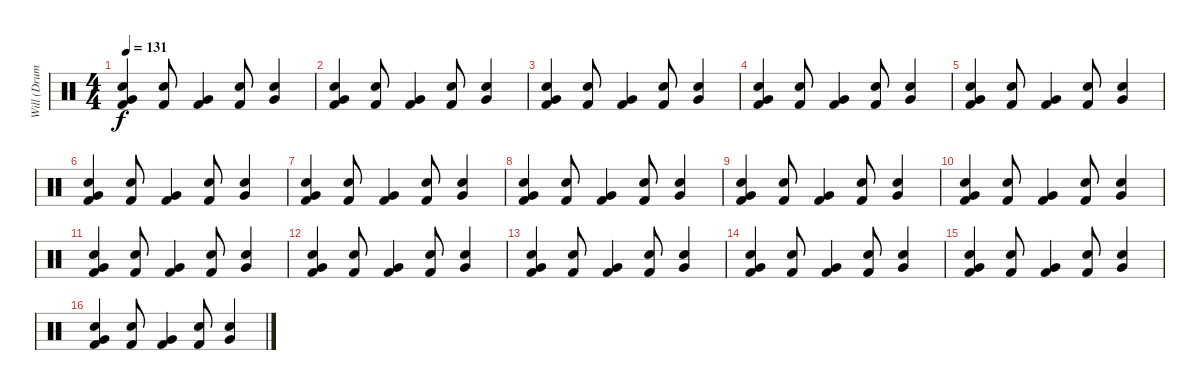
\track ("Will (Drums)" "Will (Drum") {instrument percussion}
\staff {score}
\articulation defaults
\ts (4 4)
\tempo 131
\clef neutral
\ks c
("Kick (hit) 2" "Snare (hit) 2" "Very Low Tom (hit)").4{dy f} ("Kick (hit) 2" "Snare (hit) 2").8 ("Kick (hit) 2" "Very Low Tom (hit)").4 ("Kick (hit) 2" "Snare (hit) 2").8 ("Snare (hit) 2" "Very Low Tom (hit)").4 |
("Kick (hit) 2" "Snare (hit) 2" "Very Low Tom (hit)").4 ("Kick (hit) 2" "Snare (hit) 2").8 ("Kick (hit) 2" "Very Low Tom (hit)").4 ("Kick (hit) 2" "Snare (hit) 2").8 ("Snare (hit) 2" "Very Low Tom (hit)").4 |
("Kick (hit) 2" "Snare (hit) 2" "Very Low Tom (hit)").4 ("Kick (hit) 2" "Snare (hit) 2").8 ("Kick (hit) 2" "Very Low Tom (hit)").4 ("Kick (hit) 2" "Snare (hit) 2").8 ("Snare (hit) 2" "Very Low Tom (hit)").4 |
("Kick (hit) 2" "Snare (hit) 2" "Very Low Tom (hit)").4 ("Kick (hit) 2" "Snare (hit) 2").8 ("Kick (hit) 2" "Very Low Tom (hit)").4 ("Kick (hit) 2" "Snare (hit) 2").8 ("Snare (hit) 2" "Very Low Tom (hit)").4 |
("Kick (hit) 2" "Snare (hit) 2" "Very Low Tom (hit)").4 ("Kick (hit) 2" "Snare (hit) 2").8 ("Kick (hit) 2" "Very Low Tom (hit)").4 ("Kick (hit) 2" "Snare (hit) 2").8 ("Snare (hit) 2" "Very Low Tom (hit)").4 |
("Kick (hit) 2" "Snare (hit) 2" "Very Low Tom (hit)").4 ("Kick (hit) 2" "Snare (hit) 2").8 ("Kick (hit) 2" "Very Low Tom (hit)").4 ("Kick (hit) 2" "Snare (hit) 2").8 ("Snare (hit) 2" "Very Low Tom (hit)").4 |
("Kick (hit) 2" "Snare (hit) 2" "Very Low Tom (hit)").4 ("Kick (hit) 2" "Snare (hit) 2").8 ("Kick (hit) 2" "Very Low Tom (hit)").4 ("Kick (hit) 2" "Snare (hit) 2").8 ("Snare (hit) 2" "Very Low Tom (hit)").4 |
("Kick (hit) 2" "Snare (hit) 2" "Very Low Tom (hit)").4 ("Kick (hit) 2" "Snare (hit) 2").8 ("Kick (hit) 2" "Very Low Tom (hit)").4 ("Kick (hit) 2" "Snare (hit) 2").8 ("Snare (hit) 2" "Very Low Tom (hit)").4 |
("Kick (hit) 2" "Snare (hit) 2" "Very Low Tom (hit)").4 ("Kick (hit) 2" "Snare (hit) 2").8 ("Kick (hit) 2" "Very Low Tom (hit)").4 ("Kick (hit) 2" "Snare (hit) 2").8 ("Snare (hit) 2" "Very Low Tom (hit)").4 |
("Kick (hit) 2" "Snare (hit) 2" "Very Low Tom (hit)").4 ("Kick (hit) 2" "Snare (hit) 2").8 ("Kick (hit) 2" "Very Low Tom (hit)").4 ("Kick (hit) 2" "Snare (hit) 2").8 ("Snare (hit) 2" "Very Low Tom (hit)").4 |
("Kick (hit) 2" "Snare (hit) 2" "Very Low Tom (hit)").4 ("Kick (hit) 2" "Snare (hit) 2").8 ("Kick (hit) 2" "Very Low Tom (hit)").4 ("Kick (hit) 2" "Snare (hit) 2").8 ("Snare (hit) 2" "Very Low Tom (hit)").4 |
("Kick (hit) 2" "Snare (hit) 2" "Very Low Tom (hit)").4 ("Kick (hit) 2" "Snare (hit) 2").8 ("Kick (hit) 2" "Very Low Tom (hit)").4 ("Kick (hit) 2" "Snare (hit) 2").8 ("Snare (hit) 2" "Very Low Tom (hit)").4 |
("Kick (hit) 2" "Snare (hit) 2" "Very Low Tom (hit)").4 ("Kick (hit) 2" "Snare (hit) 2").8 ("Kick (hit) 2" "Very Low Tom (hit)").4 ("Kick (hit) 2" "Snare (hit) 2").8 ("Snare (hit) 2" "Very Low Tom (hit)").4 |
("Kick (hit) 2" "Snare (hit) 2" "Very Low Tom (hit)").4 ("Kick (hit) 2" "Snare (hit) 2").8 ("Kick (hit) 2" "Very Low Tom (hit)").4 ("Kick (hit) 2" "Snare (hit) 2").8 ("Snare (hit) 2" "Very Low Tom (hit)").4 |
("Kick (hit) 2" "Snare (hit) 2" "Very Low Tom (hit)").4 ("Kick (hit) 2" "Snare (hit) 2").8 ("Kick (hit) 2" "Very Low Tom (hit)").4 ("Kick (hit) 2" "Snare (hit) 2").8 ("Snare (hit) 2" "Very Low Tom (hit)").4 |
("Kick (hit) 2" "Snare (hit) 2" "Very Low Tom (hit)").4 ("Kick (hit) 2" "Snare (hit) 2").8 ("Kick (hit) 2" "Very Low Tom (hit)").4 ("Kick (hit) 2" "Snare (hit) 2").8 ("Snare (hit) 2" "Very Low Tom (hit)").4
